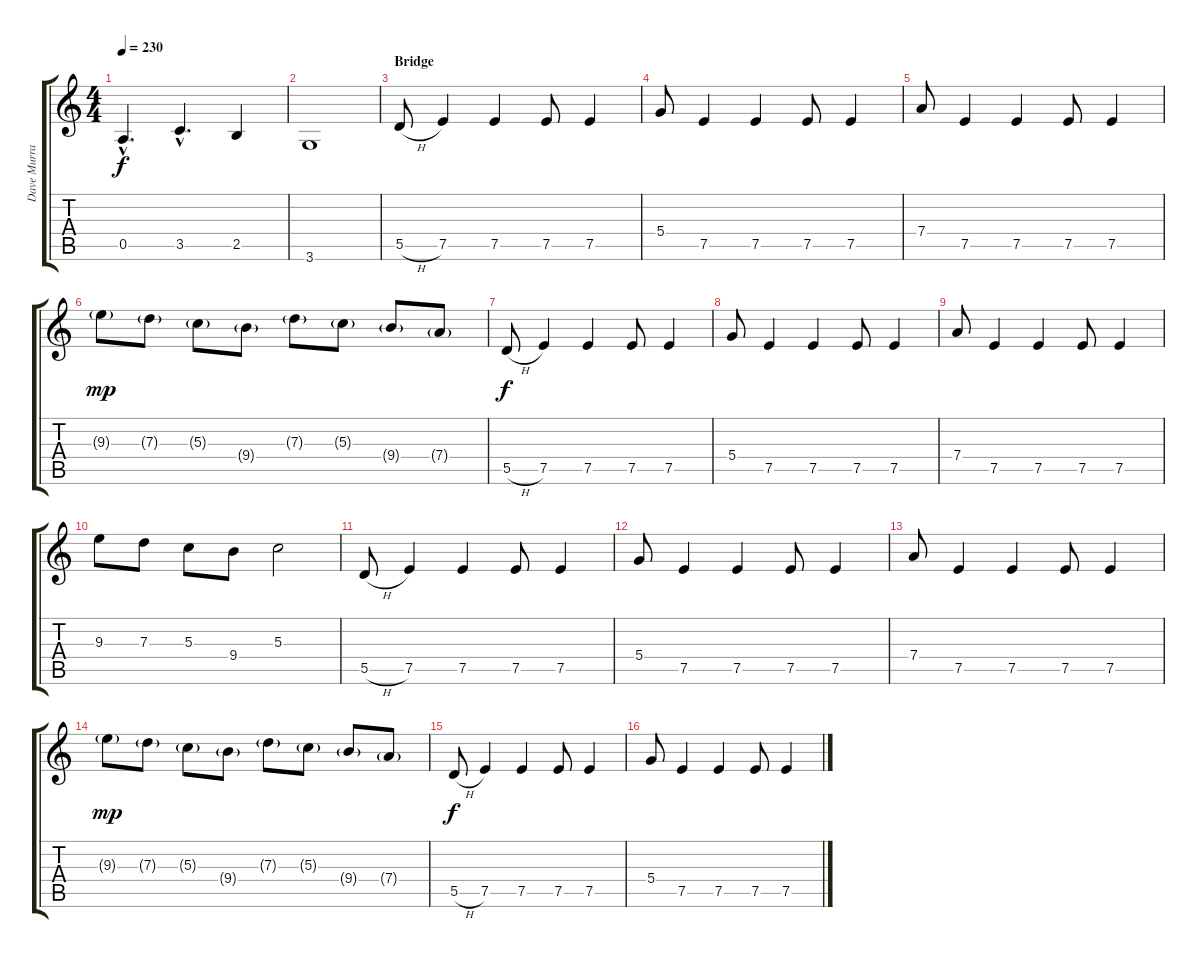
\track ("Dave Murray" "Dave Murra") {instrument distortionguitar}
\staff {score tabs}
\tuning (E4 B3 G3 D3 A2 E2) {hide}
\ts (4 4)
\tempo 230
\clef g2
\ks c
0.5{hac}.4{d dy f} 3.5{hac}.4{d} 2.5.4 |
3.6.1 |
\section ("" "Bridge")
5.5{h}.8 7.5.4 7.5.4 7.5.8 7.5.4 |
5.4.8 7.5.4 7.5.4 7.5.8 7.5.4 |
7.4.8 7.5.4 7.5.4 7.5.8 7.5.4 |
9.3{g}.8{dy mp} 7.3{g}.8 5.3{g}.8 9.4{g}.8 7.3{g}.8 5.3{g}.8 9.4{g}.8 7.4{g}.8 |
5.5{h}.8{dy f} 7.5.4 7.5.4 7.5.8 7.5.4 |
5.4.8 7.5.4 7.5.4 7.5.8 7.5.4 |
7.4.8 7.5.4 7.5.4 7.5.8 7.5.4 |
9.3.8 7.3.8 5.3.8 9.4.8 5.3.2 |
5.5{h}.8 7.5.4 7.5.4 7.5.8 7.5.4 |
5.4.8 7.5.4 7.5.4 7.5.8 7.5.4 |
7.4.8 7.5.4 7.5.4 7.5.8 7.5.4 |
9.3{g}.8{dy mp} 7.3{g}.8 5.3{g}.8 9.4{g}.8 7.3{g}.8 5.3{g}.8 9.4{g}.8 7.4{g}.8 |
5.5{h}.8{dy f} 7.5.4 7.5.4 7.5.8 7.5.4 |
5.4.8 7.5.4 7.5.4 7.5.8 7.5.4
